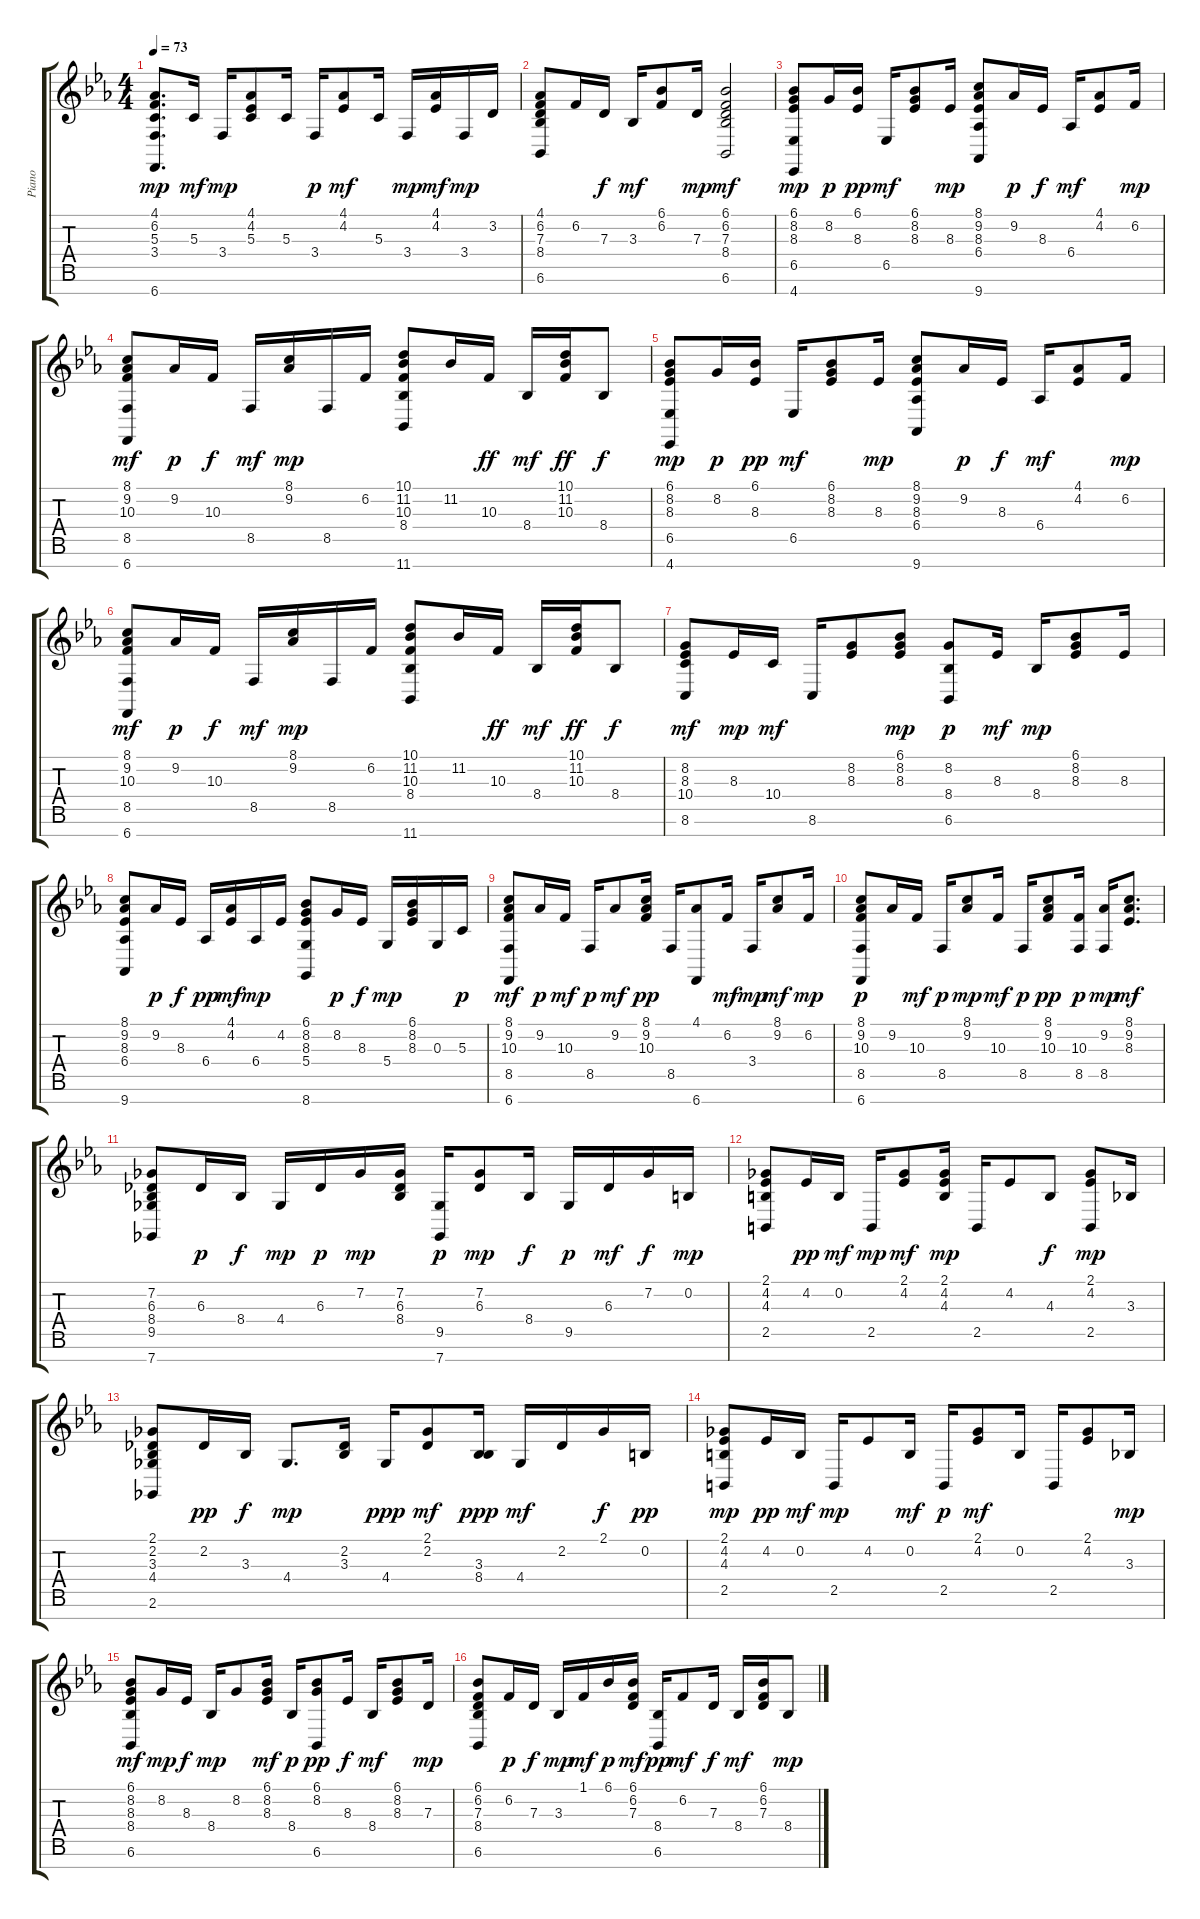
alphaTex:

\track ("Piano" "Piano") {instrument acousticgrandpiano}
\staff {score tabs}
\tuning (E4 B3 G3 D3 A2 E2 B1) {hide}
\ts (4 4)
\tempo 73
\clef g2
\ks eb
(4.1 6.2 5.3 3.4 6.7).8{d dy mp} 5.3.16{dy mf} 3.4.16{dy mp} (4.1 4.2 5.3).8 5.3.16 3.4.16{dy p} (4.1 4.2).8{dy mf} 5.3.16 3.4.16{dy mp} (4.1 4.2).16{dy mf} 3.4.16{dy mp} 3.2.16 |
(4.1 6.2 7.3 8.4 6.6).8 6.2.16 7.3.16{dy f} 3.3.16{dy mf} (6.1 6.2).8 7.3.16{dy mp} (6.1 6.2 7.3 8.4 6.6).2{dy mf} |
(6.1 8.2 8.3 6.5 4.7).8{dy mp} 8.2.16{dy p} (6.1 8.3).16{dy pp} 6.5.16{dy mf} (6.1 8.2 8.3).8 8.3.16{dy mp} (8.1 9.2 8.3 6.4 9.7).8 9.2.16{dy p} 8.3.16{dy f} 6.4.16{dy mf} (4.1 4.2).8 6.2.16{dy mp} |
(8.1 9.2 10.3 8.5 6.7).8{dy mf} 9.2.16{dy p} 10.3.16{dy f} 8.5.16{dy mf} (8.1 9.2).16{dy mp} 8.5.16 6.2.16 (10.1 11.2 10.3 8.4 11.7).8 11.2.16 10.3.16{dy ff} 8.4.16{dy mf} (10.1 11.2 10.3).16{dy ff} 8.4.8{dy f} |
(6.1 8.2 8.3 6.5 4.7).8{dy mp} 8.2.16{dy p} (6.1 8.3).16{dy pp} 6.5.16{dy mf} (6.1 8.2 8.3).8 8.3.16{dy mp} (8.1 9.2 8.3 6.4 9.7).8 9.2.16{dy p} 8.3.16{dy f} 6.4.16{dy mf} (4.1 4.2).8 6.2.16{dy mp} |
(8.1 9.2 10.3 8.5 6.7).8{dy mf} 9.2.16{dy p} 10.3.16{dy f} 8.5.16{dy mf} (8.1 9.2).16{dy mp} 8.5.16 6.2.16 (10.1 11.2 10.3 8.4 11.7).8 11.2.16 10.3.16{dy ff} 8.4.16{dy mf} (10.1 11.2 10.3).16{dy ff} 8.4.8{dy f} |
(8.2 8.3 10.4 8.6).8{dy mf} 8.3.16{dy mp} 10.4.16{dy mf} 8.6.16 (8.2 8.3).8 (6.1 8.2 8.3).8{dy mp} (8.2 8.4 6.6).8{dy p} 8.3.16{dy mf} 8.4.16{dy mp} (6.1 8.2 8.3).8 8.3.16 |
(8.1 9.2 8.3 6.4 9.7).8 9.2.16{dy p} 8.3.16{dy f} 6.4.16{dy pp} (4.1 4.2).16{dy mf} 6.4.16{dy mp} 4.2.16 (6.1 8.2 8.3 5.4 8.7).8 8.2.16{dy p} 8.3.16{dy f} 5.4.16{dy mp} (6.1 8.2 8.3).16 0.3.16 5.3.16{dy p} |
(8.1 9.2 10.3 8.5 6.7).8{dy mf} 9.2.16{dy p} 10.3.16{dy mf} 8.5.16{dy p} 9.2.8{dy mf} (8.1 9.2 10.3).16{dy pp} 8.5.16 (4.1 6.7).8 6.2.16{dy mf} 3.4.16{dy mp} (8.1 9.2).8{dy mf} 6.2.16{dy mp} |
(8.1 9.2 10.3 8.5 6.7).8{dy p} 9.2.16 10.3.16{dy mf} 8.5.16{dy p} (8.1 9.2).8{dy mp} 10.3.16{dy mf} 8.5.16{dy p} (8.1 9.2 10.3).8{dy pp} (10.3 8.5).16{dy p} (9.2 8.5).16{dy mp} (8.1 9.2 8.3).8{d dy mf} |
(7.2 6.3 8.4 9.5 7.7).8 6.3.16{dy p} 8.4.16{dy f} 4.4.16{dy mp} 6.3.16{dy p} 7.2.16{dy mp} (7.2 6.3 8.4).16 (9.5 7.7).16{dy p} (7.2 6.3).8{dy mp} 8.4.16{dy f} 9.5.16{dy p} 6.3.16{dy mf} 7.2.16{dy f} 0.2.16{dy mp} |
(2.1 4.2 4.3 2.5).8 4.2.16{dy pp} 0.2.16{dy mf} 2.5.16{dy mp} (2.1 4.2).8{dy mf} (2.1 4.2 4.3).16{dy mp} 2.5.16 4.2.8 4.3.8{dy f} (2.1 4.2 2.5).8{dy mp} 3.3.16 |
(2.1 2.2 3.3 4.4 2.6).8 2.2.16{dy pp} 3.3.16{dy f} 4.4.8{d dy mp} (2.2 3.3).16 4.4.16{dy ppp} (2.1 2.2).8{dy mf} (3.3 8.4).16{dy ppp} 4.4.16{dy mf} 2.2.16 2.1.16{dy f} 0.2.16{dy pp} |
(2.1 4.2 4.3 2.5).8{dy mp} 4.2.16{dy pp} 0.2.16{dy mf} 2.5.16{dy mp} 4.2.8 0.2.16{dy mf} 2.5.16{dy p} (2.1 4.2).8{dy mf} 0.2.16 2.5.16 (2.1 4.2).8 3.3.16{dy mp} |
(6.1 8.2 8.3 8.4 6.6).8{dy mf} 8.2.16{dy mp} 8.3.16{dy f} 8.4.16{dy mp} 8.2.8 (6.1 8.2 8.3).16{dy mf} 8.4.16{dy p} (6.1 8.2 6.6).8{dy pp} 8.3.16{dy f} 8.4.16{dy mf} (6.1 8.2 8.3).8 7.3.16{dy mp} |
(6.1 6.2 7.3 8.4 6.6).8 6.2.16{dy p} 7.3.16{dy f} 3.3.16{dy mp} 1.1.16{dy mf} 6.1.16{dy p} (6.1 6.2 7.3).16{dy mf} (8.4 6.6).16{dy pp} 6.2.8{dy mf} 7.3.16{dy f} 8.4.16{dy mf} (6.1 6.2 7.3).16 8.4.8{dy mp}
